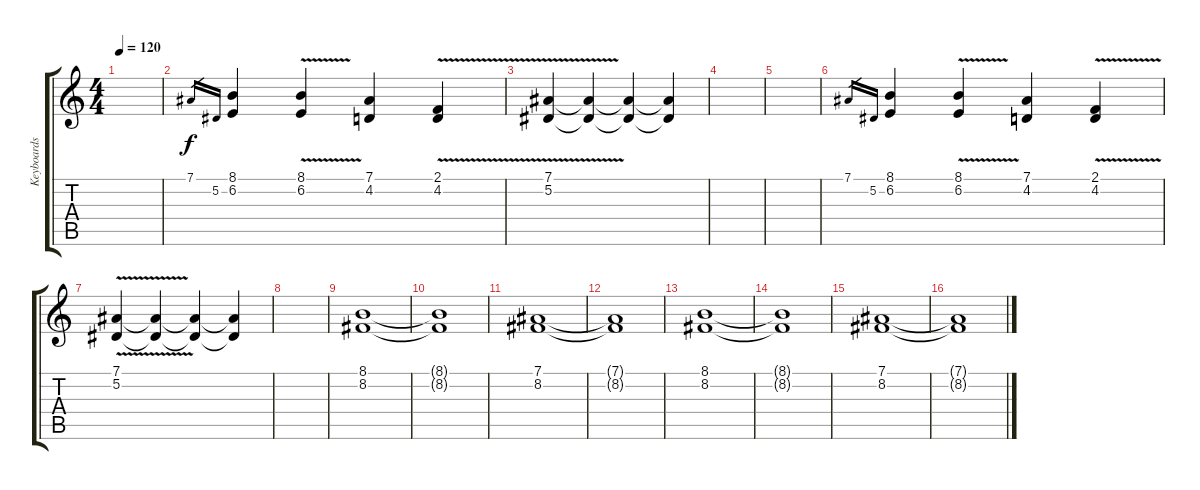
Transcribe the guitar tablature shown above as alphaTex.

\track ("Keyboards" "Keyboards") {instrument pad7halo}
\staff {score tabs}
\tuning (Eb4 Bb3 Gb3 Db3 Ab2 Eb2) {hide}
\ts (4 4)
\tempo 120
\clef g2
\ks c
|
7.1.16{gr} 5.2.16{gr} (8.1 6.2).4 (8.1{v} 6.2{v}).4 (7.1 4.2).4 (2.1{v} 4.2{v}).4 |
(7.1{v} 5.2).4 (7.1{t} 5.2{t}).4 (7.1{t} 5.2{t}).4 (7.1{t} 5.2{t}).4 |
|
|
7.1.16{gr} 5.2.16{gr} (8.1 6.2).4 (8.1{v} 6.2{v}).4 (7.1 4.2).4 (2.1{v} 4.2{v}).4 |
(7.1{v} 5.2).4 (7.1{t} 5.2{t}).4 (7.1{t} 5.2{t}).4 (7.1{t} 5.2{t}).4 |
|
(8.1 8.2).1 |
(8.1{t} 8.2{t}).1 |
(7.1 8.2).1 |
(7.1{t} 8.2{t}).1 |
(8.1 8.2).1 |
(8.1{t} 8.2{t}).1 |
(7.1 8.2).1 |
(7.1{t} 8.2{t}).1
